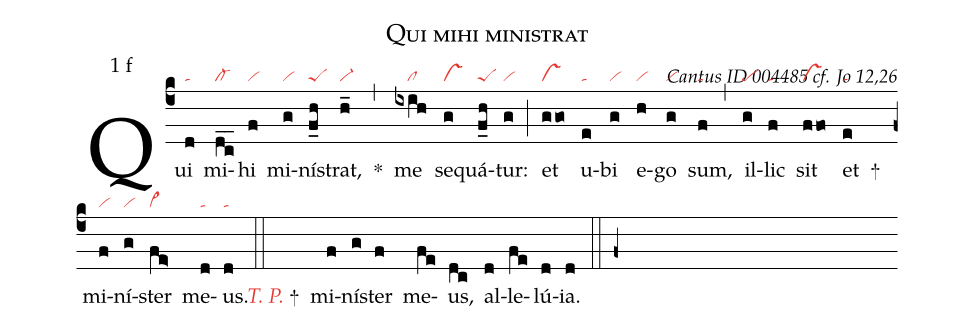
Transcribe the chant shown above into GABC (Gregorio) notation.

name: Qui mihi ministrat;
mode: 1;
mode-differentia: f;
commentary: Cantus ID 004485 cf. Jo 12,26;
nabc-lines: 1;
%%
(c4)

Qui(d|ta) mi(d_c_|cl-)hi(f|vi) mi(g|vi)ní(f_h|peS)strat,(h_|vi-) *(,)
me(ixih|////cl) se(g|vs)quá(f_h|peS)tur:(g|vi) (;)
et(ggo|vs) u(e|ta)bi(g|vi) e(h|vi)go(g|vi) sum,(f|ta) (,)
il(g|pe)lic(f|ta) sit(ffo|vs) et(e|ta) +() mi(f|vi)ní(g|vi)ster(fe>|vi>) me(d|ta)us.(d|ta) (::)

<nlba><c><i>T. P.</i></c> +() mi</nlba>(f)ní(g)ster(f) me(fe)us,(dc) al(d)le(fe)lú(d)ia.(d) (::f+)
